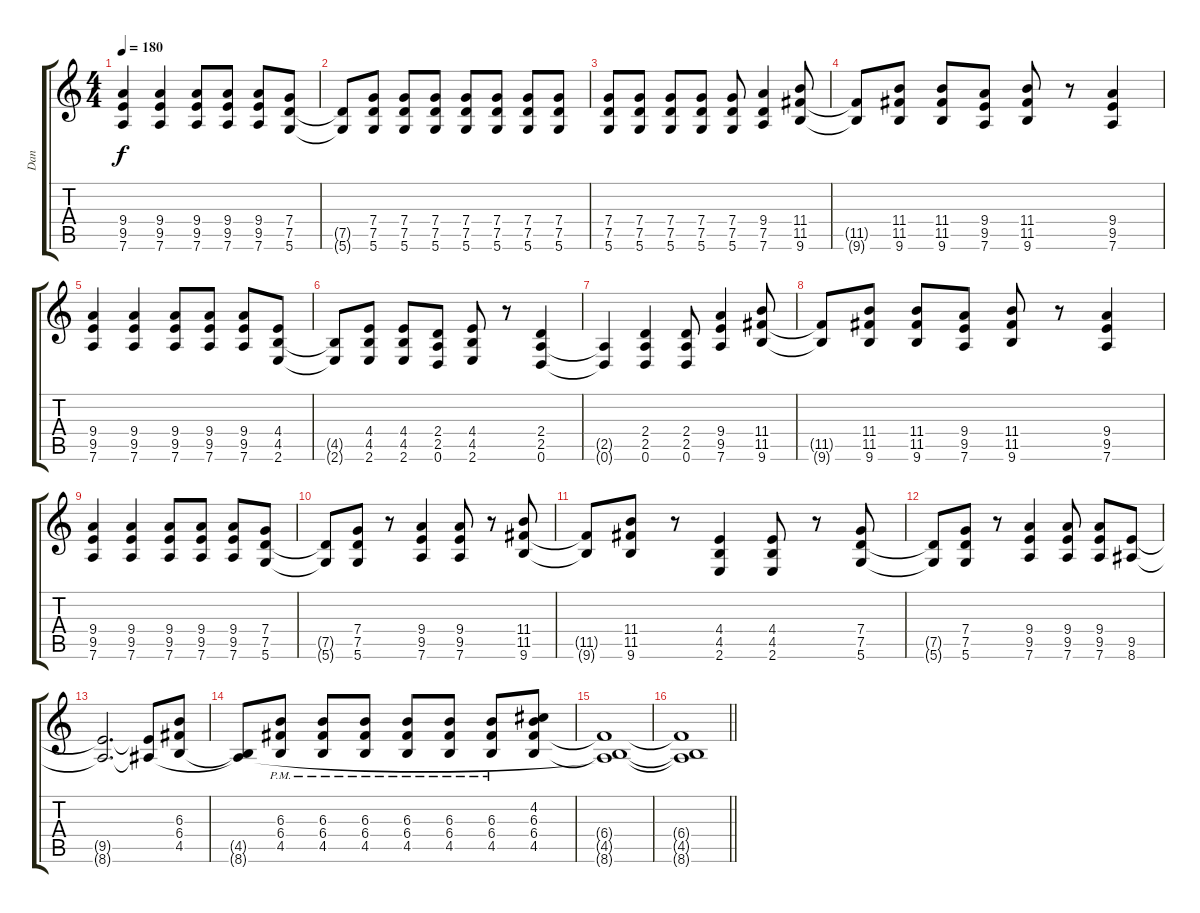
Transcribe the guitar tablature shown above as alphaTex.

\track ("Dan" "Dan") {instrument distortionguitar}
\staff {score tabs}
\tuning (D4 A3 F3 C3 G2 D2) {hide}
\ts (4 4)
\tempo 180
\clef g2
\ks c
(9.4 9.5 7.6).4{dy f} (9.4 9.5 7.6).4 (9.4 9.5 7.6).8 (9.4 9.5 7.6).8 (9.4 9.5 7.6).8 (7.4 7.5 5.6).8 |
(7.5{t} 5.6{t}).8 (7.4 7.5 5.6).8 (7.4 7.5 5.6).8 (7.4 7.5 5.6).8 (7.4 7.5 5.6).8 (7.4 7.5 5.6).8 (7.4 7.5 5.6).8 (7.4 7.5 5.6).8 |
(7.4 7.5 5.6).8 (7.4 7.5 5.6).8 (7.4 7.5 5.6).8 (7.4 7.5 5.6).8 (7.4 7.5 5.6).8 (9.4 7.5 7.6).4 (11.4 11.5 9.6).8 |
(11.5{t} 9.6{t}).8 (11.4 11.5 9.6).8 (11.4 11.5 9.6).8 (9.4 9.5 7.6).8 (11.4 11.5 9.6).8 r.8 (9.4 9.5 7.6).4 |
(9.4 9.5 7.6).4 (9.4 9.5 7.6).4 (9.4 9.5 7.6).8 (9.4 9.5 7.6).8 (9.4 9.5 7.6).8 (4.4 4.5 2.6).8 |
(4.5{t} 2.6{t}).8 (4.4 4.5 2.6).8 (4.4 4.5 2.6).8 (2.4 2.5 0.6).8 (4.4 4.5 2.6).8 r.8 (2.4 2.5 0.6).4 |
(2.5{t} 0.6{t}).4 (2.4 2.5 0.6).4 (2.4 2.5 0.6).8 (9.4 9.5 7.6).4 (11.4 11.5 9.6).8 |
(11.5{t} 9.6{t}).8 (11.4 11.5 9.6).8 (11.4 11.5 9.6).8 (9.4 9.5 7.6).8 (11.4 11.5 9.6).8 r.8 (9.4 9.5 7.6).4 |
(9.4 9.5 7.6).4 (9.4 9.5 7.6).4 (9.4 9.5 7.6).8 (9.4 9.5 7.6).8 (9.4 9.5 7.6).8 (7.4 7.5 5.6).8 |
(7.5{t} 5.6{t}).8 (7.4 7.5 5.6).8 r.8 (9.4 9.5 7.6).4 (9.4 9.5 7.6).8 r.8 (11.4 11.5 9.6).8 |
(11.5{t} 9.6{t}).8 (11.4 11.5 9.6).8 r.8 (4.4 4.5 2.6).4 (4.4 4.5 2.6).8 r.8 (7.4 7.5 5.6).8 |
(7.5{t} 5.6{t}).8 (7.4 7.5 5.6).8 r.8 (9.4 9.5 7.6).4 (9.4 9.5 7.6).8 (9.4 9.5 7.6).8 (9.5 8.6).8 |
(9.5{t} 8.6{t}).2{d} (9.5{t} 8.6{t}).8 (6.3 6.4 4.5).8 |
(4.5{t} 8.6{t}).8 (6.3 6.4 4.5{pm}).8 (6.3 6.4 4.5{pm}).8 (6.3 6.4 4.5{pm}).8 (6.3 6.4 4.5{pm}).8 (6.3 6.4 4.5{pm}).8 (6.3 6.4 4.5{pm}).8 (4.2 6.3 6.4 4.5).8 |
(6.4{t} 4.5{t} 8.6{t}).1 |
\barLineRight lightlight
(6.4{t} 4.5{t} 8.6{t}).1
